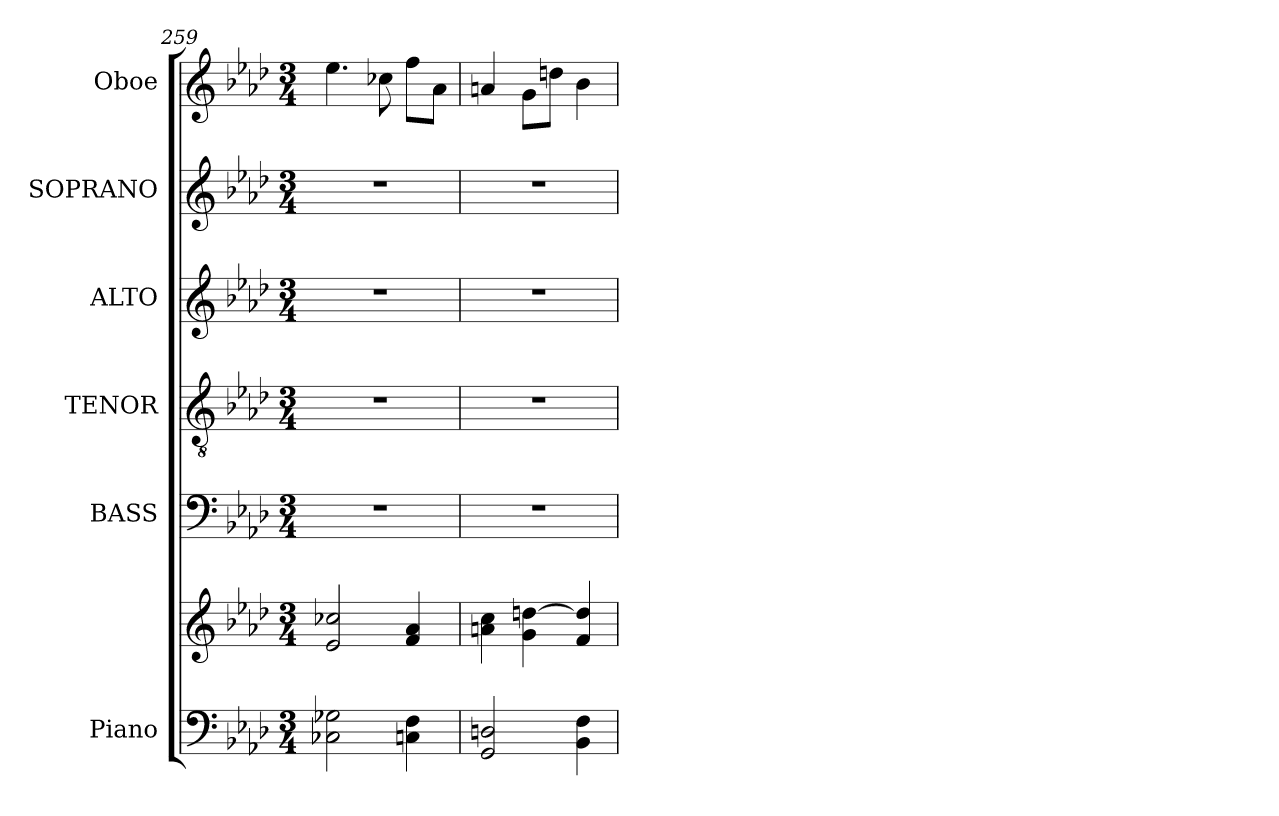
**kern	**kern	**kern	**kern	**kern	**kern	**kern
*part6	*part6	*part5	*part4	*part3	*part2	*part1
*staff7	*staff6	*staff5	*staff4	*staff3	*staff2	*staff1
*I"Piano	*	*I"BASS	*I"TENOR	*I"ALTO	*I"SOPRANO	*I"Oboe
*I'Pno.	*	*I'B.	*I'T.	*I'A.	*I'S.	*I'Ob.
*clefF4	*clefG2	*clefF4	*clefGv2	*clefG2	*clefG2	*clefG2
*	*	*	*ITrd7c12	*	*	*
*k[b-e-a-d-]	*k[b-e-a-d-]	*k[b-e-a-d-]	*k[b-e-a-d-]	*k[b-e-a-d-]	*k[b-e-a-d-]	*k[b-e-a-d-]
*A-:	*A-:	*A-:	*A-:	*A-:	*A-:	*A-:
*M3/4	*M3/4	*M3/4	*M3/4	*M3/4	*M3/4	*M3/4
=259	=259	=259	=259	=259	=259	=259
!	!	!LO:N:vis=1	!LO:N:vis=1	!LO:N:vis=1	!LO:N:vis=1	!
2C-Xi\ 2G-Xi	2e-i/ 2cc-Xi	2.r	2.r	2.r	2.r	4.ee-i\
.	.	.	.	.	.	8cc-Xi\
4Cni\ 4Fi	4fi/ 4a-i	.	.	.	.	8ffi\L
.	.	.	.	.	.	8a-i\J
!!LO:LB:g=z
=260	=260	=260	=260	=260	=260	=260
!	!	!LO:N:vis=1	!LO:N:vis=1	!LO:N:vis=1	!LO:N:vis=1	!
2GGi/ 2Dni	4ani\ 4cci	2.r	2.r	2.r	2.r	4ani/
.	4gi\ [4ddni	.	.	.	.	8gi\L
.	.	.	.	.	.	8ddni\J
4BB-i\ 4Fi	4fi/ 4ddi]	.	.	.	.	4b-i\
=	=	=	=	=	=	=
*-	*-	*-	*-	*-	*-	*-
